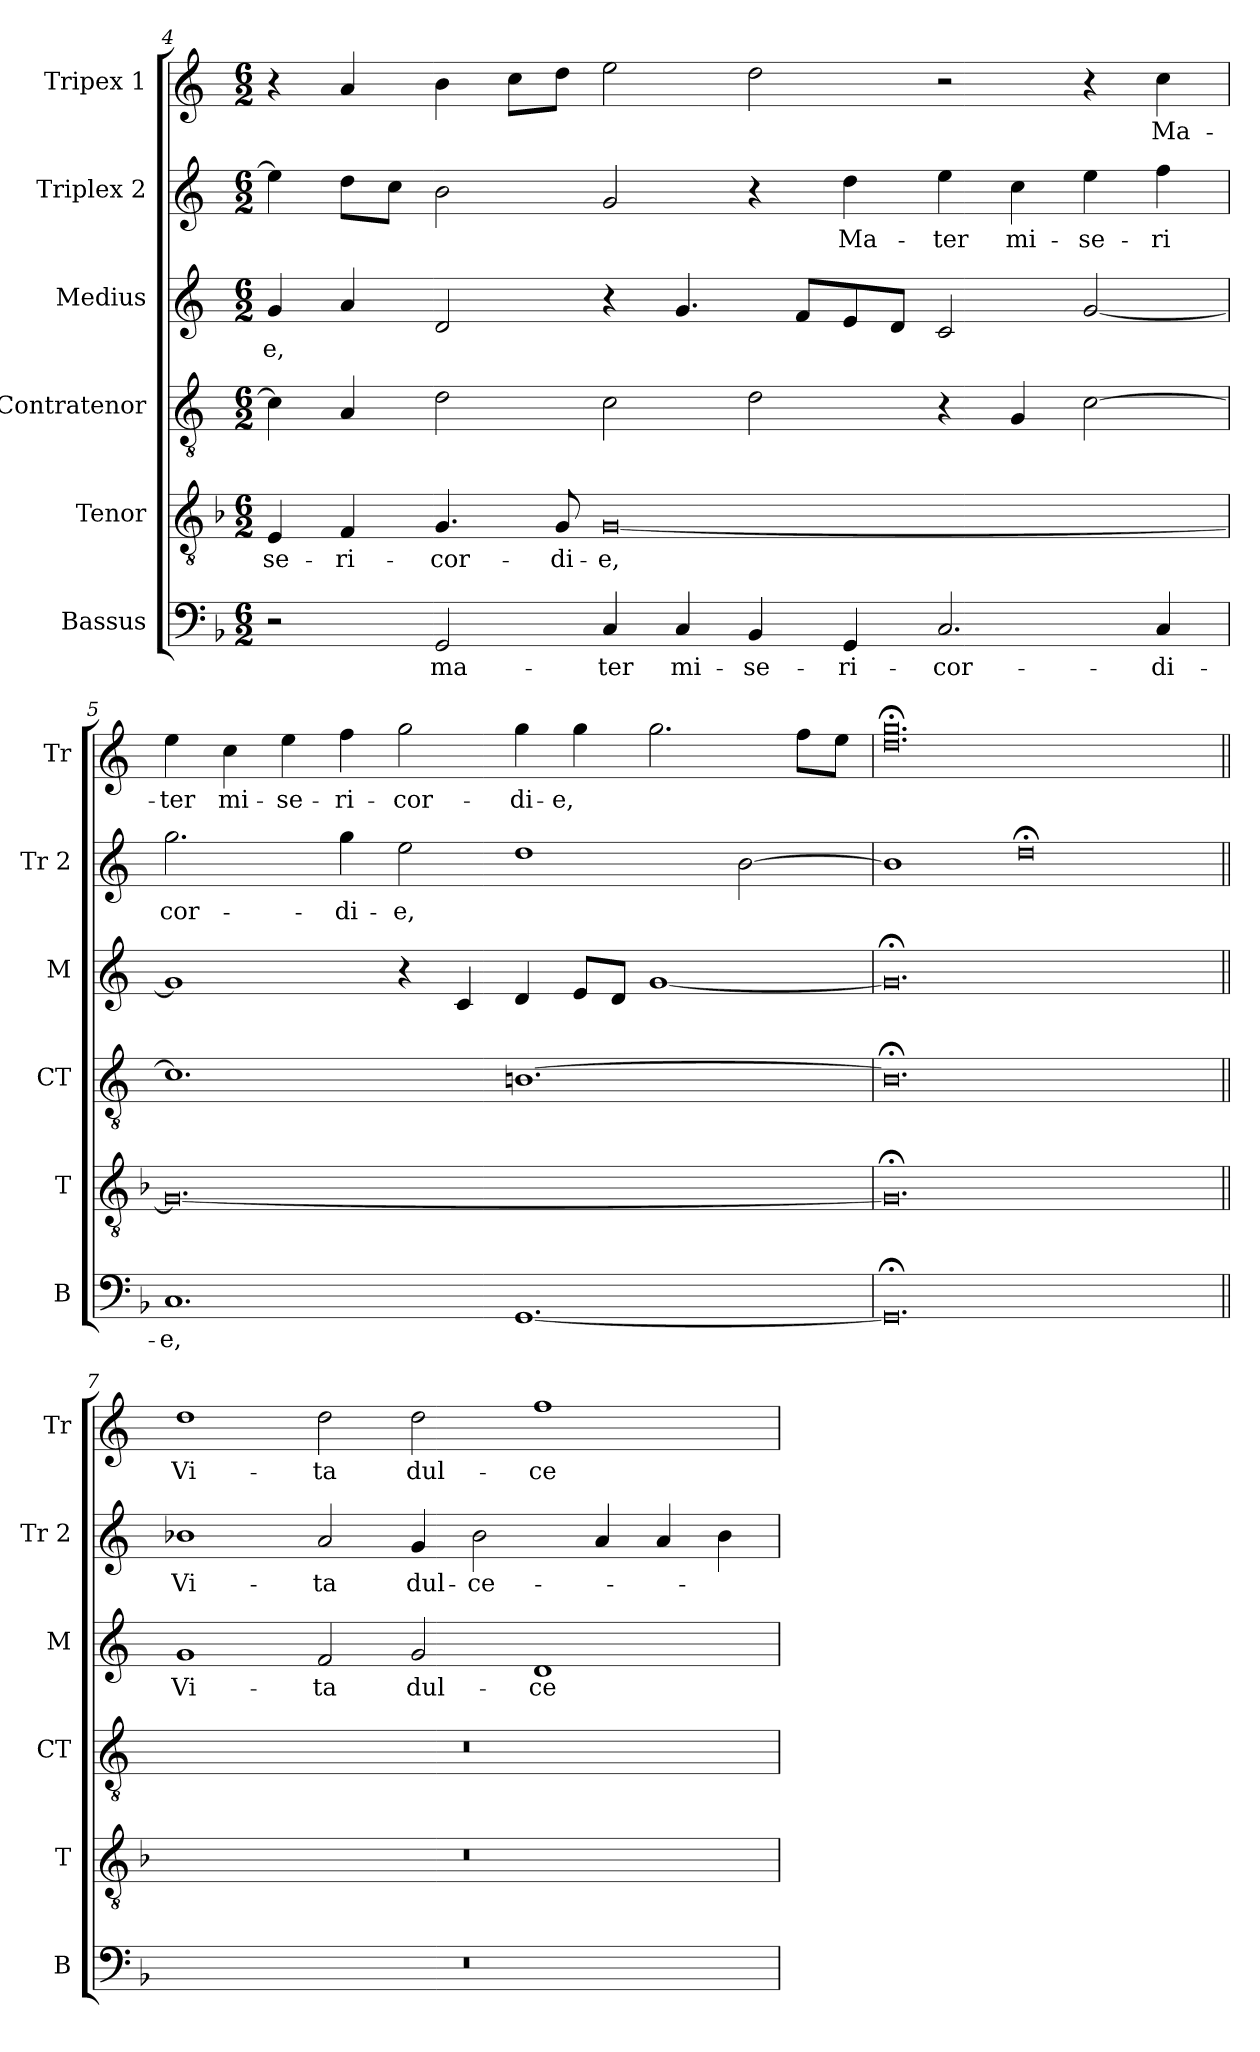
**kern	**text	**kern	**text	**kern	**kern	**text	**kern	**text	**kern	**text
*part6	*part6	*part5	*part5	*part4	*part3	*part3	*part2	*part2	*part1	*part1
*staff6	*staff6	*staff5	*staff5	*staff4	*staff3	*staff3	*staff2	*staff2	*staff1	*staff1
*I"Bassus	*	*I"Tenor	*	*I"Contratenor	*I"Medius	*	*I"Triplex 2	*	*I"Tripex 1	*
*I'B	*	*I'T	*	*I'CT	*I'M	*	*I'Tr 2	*	*I'Tr	*
*clefF4	*	*clefGv2	*	*clefGv2	*clefG2	*	*clefG2	*	*clefG2	*
*	*	*ITrd7c12	*	*ITrd7c12	*	*	*	*	*	*
*k[b-]	*	*k[b-]	*	*k[]	*k[]	*	*k[]	*	*k[]	*
*F:	*	*F:	*	*C:	*C:	*	*C:	*	*C:	*
*M6/2	*	*M6/2	*	*M6/2	*M6/2	*	*M6/2	*	*M6/2	*
=4	=4	=4	=4	=4	=4	=4	=4	=4	=4	=4
!	!	!	!LO:LY:b:color=#000000	!	!	!	!	!	!	!
!	!	!	!	!	!	!LO:LY:b:color=#000000	!	!	!	!
2r	.	4EEi/	-se-	4Ci\]	4gi/	-e,	4eei\]	.	4r	.
!	!	!	!LO:LY:b:color=#000000	!	!	!	!	!	!	!
.	.	4FFi/	-ri-	4AAi/	4ai/	.	8ddi\L	.	4ai/	.
.	.	.	.	.	.	.	8cci\J	.	.	.
!	!LO:LY:b:color=#000000	!	!	!	!	!	!	!	!	!
!	!	!	!LO:LY:b:color=#000000	!	!	!	!	!	!	!
2GGi/	ma-	4.GGi/	-cor-	2Di\	2di/	.	2bi\	.	4bi\	.
.	.	.	.	.	.	.	.	.	8cci\L	.
!	!	!	!LO:LY:b:color=#000000	!	!	!	!	!	!	!
.	.	8GGi/	-di-	.	.	.	.	.	8ddi\J	.
!	!LO:LY:b:color=#000000	!	!	!	!	!	!	!	!	!
!	!	!	!LO:LY:b:color=#000000	!	!	!	!	!	!	!
4Ci/	-ter	[<0GGi	-e,	2Ci\	4r	.	2gi/	.	2eei\	.
!	!LO:LY:b:color=#000000	!	!	!	!	!	!	!	!	!
4Ci/	mi-	.	.	.	4.gi/	.	.	.	.	.
!	!LO:LY:b:color=#000000	!	!	!	!	!	!	!	!	!
4BB-i/	-se-	.	.	2Di\	.	.	4r	.	2ddi\	.
.	.	.	.	.	8fi/L	.	.	.	.	.
!	!LO:LY:b:color=#000000	!	!	!	!	!	!	!	!	!
!	!	!	!	!	!	!	!	!LO:LY:b:color=#000000	!	!
4GGi/	-ri-	.	.	.	8ei/	.	4ddi\	Ma-	.	.
.	.	.	.	.	8di/J	.	.	.	.	.
!	!LO:LY:b:color=#000000	!	!	!	!	!	!	!	!	!
!	!	!	!	!	!	!	!	!LO:LY:b:color=#000000	!	!
2.Ci/	-cor-	.	.	4r	2ci/	.	4eei\	-ter	2r	.
!	!	!	!	!	!	!	!	!LO:LY:b:color=#000000	!	!
.	.	.	.	4GGi/	.	.	4cci\	mi-	.	.
!	!	!	!	!	!	!	!	!LO:LY:b:color=#000000	!	!
.	.	.	.	[>2Ci\	[<2gi/	.	4eei\	-se-	4r	.
!	!LO:LY:b:color=#000000	!	!	!	!	!	!	!	!	!
!	!	!	!	!	!	!	!	!LO:LY:b:color=#000000	!	!
!	!	!	!	!	!	!	!	!	!	!LO:LY:b:color=#000000
4Ci/	-di-	.	.	.	.	.	4ffi\	-ri	4cci\	Ma-
!!LO:PB:g=z
=5	=5	=5	=5	=5	=5	=5	=5	=5	=5	=5
!	!LO:LY:b:color=#000000	!	!	!	!	!	!	!	!	!
!	!	!	!	!	!	!	!	!LO:LY:b:color=#000000	!	!
!	!	!	!	!	!	!	!	!	!	!LO:LY:b:color=#000000
1.Ci	-e,	0.GGi_<	.	1.Ci]	1gi]	.	2.ggi\	cor-	4eei\	-ter
!	!	!	!	!	!	!	!	!	!	!LO:LY:b:color=#000000
.	.	.	.	.	.	.	.	.	4cci\	mi-
!	!	!	!	!	!	!	!	!	!	!LO:LY:b:color=#000000
.	.	.	.	.	.	.	.	.	4eei\	-se-
!	!	!	!	!	!	!	!	!LO:LY:b:color=#000000	!	!
!	!	!	!	!	!	!	!	!	!	!LO:LY:b:color=#000000
.	.	.	.	.	.	.	4ggi\	-di-	4ffi\	-ri-
!	!	!	!	!	!	!	!	!LO:LY:b:color=#000000	!	!
!	!	!	!	!	!	!	!	!	!	!LO:LY:b:color=#000000
.	.	.	.	.	4r	.	2eei\	-e,	2ggi\	-cor-
.	.	.	.	.	4ci/	.	.	.	.	.
!	!	!	!	!	!	!	!	!	!	!LO:LY:b:color=#000000
[<1.GGi	.	.	.	[>1.BBni	4di/	.	1ddi	.	4ggi\	-di-
!	!	!	!	!	!	!	!	!	!	!LO:LY:b:color=#000000
.	.	.	.	.	8ei/L	.	.	.	4ggi\	-e,
.	.	.	.	.	8di/J	.	.	.	.	.
.	.	.	.	.	[<1gi	.	.	.	2.ggi\	.
.	.	.	.	.	.	.	[>2bi\	.	.	.
.	.	.	.	.	.	.	.	.	8ffi\L	.
.	.	.	.	.	.	.	.	.	8eei\J	.
=6	=6	=6	=6	=6	=6	=6	=6	=6	=6	=6
0.GG;i]	.	0.GG;i]	.	0.BB;i]	0.g;i]	.	1bi]	.	0.ddi; 0.ggi;	.
.	.	.	.	.	.	.	0dd;i	.	.	.
=7||	=7||	=7||	=7||	=7||	=7||	=7||	=7||	=7||	=7||	=7||
!LO:N:vis=1	!	!LO:N:vis=1	!	!LO:N:vis=1	!	!	!	!	!	!
!	!	!	!	!	!	!LO:LY:b:color=#FF0000	!	!	!	!
!	!	!	!	!	!	!	!	!LO:LY:b:color=#FF0000	!	!
!	!	!	!	!	!	!	!	!	!	!LO:LY:b:color=#FF0000
0.r	.	0.r	.	0.r	1gi	Vi-	1b-Xi	Vi-	1ddi	Vi-
!	!	!	!	!	!	!LO:LY:b:color=#FF0000	!	!	!	!
!	!	!	!	!	!	!	!	!LO:LY:b:color=#FF0000	!	!
!	!	!	!	!	!	!	!	!	!	!LO:LY:b:color=#FF0000
.	.	.	.	.	2fi/	-ta	2ai/	-ta	2ddi\	-ta
!	!	!	!	!	!	!LO:LY:b:color=#FF0000	!	!	!	!
!	!	!	!	!	!	!	!	!LO:LY:b:color=#FF0000	!	!
!	!	!	!	!	!	!	!	!	!	!LO:LY:b:color=#FF0000
.	.	.	.	.	2gi/	dul-	4gi/	dul-	2ddi\	dul-
!	!	!	!	!	!	!	!	!LO:LY:b:color=#FF0000	!	!
.	.	.	.	.	.	.	2b-i\	-ce-	.	.
!	!	!	!	!	!	!LO:LY:b:color=#FF0000	!	!	!	!
!	!	!	!	!	!	!	!	!	!	!LO:LY:b:color=#FF0000
.	.	.	.	.	1di	-ce-	.	.	1ffi	-ce-
.	.	.	.	.	.	.	4ai/	.	.	.
.	.	.	.	.	.	.	4ai/	.	.	.
.	.	.	.	.	.	.	4b-i\	.	.	.
=	=	=	=	=	=	=	=	=	=	=
*-	*-	*-	*-	*-	*-	*-	*-	*-	*-	*-
